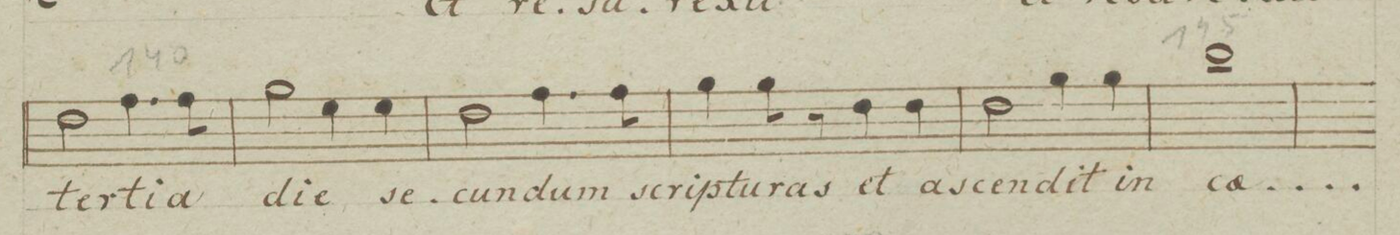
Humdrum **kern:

**kern	**text	**dynam
*I"Canto	*	*
*clefC1	*	*
*k[b-e-a-]	*	*
*met(c)	*	*
*M4/4	*	*
2b-\	ter-	.
4.dd\	-ti-	.
8dd\	-a	.
=137	=137	=137
2ee-\	di-	.
4cc\	-e	.
4cc\	se-	.
=138	=138	=138
2b-\	-cun-	.
4.dd\	-dum	.
8dd\	scri-	.
=139	=139	=139
4ee-\	-ptu-	.
8ee-\	-ras	.
8r	.	.
4b-\	et	.
4b-\	a-	.
=140	=140	=140
2b-\	-scen-	.
4ee-\	-dit	.
4ee-\	in	.
=141	=141	=141
1gg	cae-	.
=142	=142	=142
*-	*-	*-
